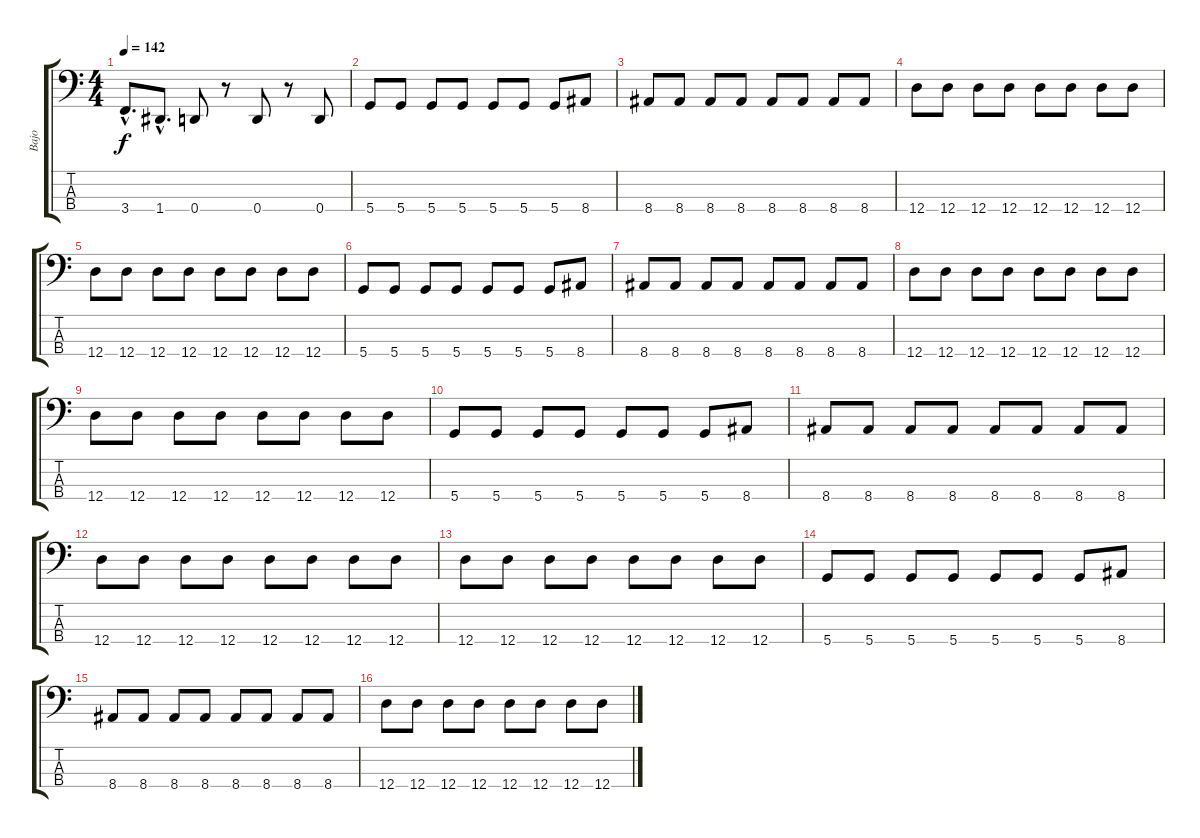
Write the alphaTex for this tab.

\track ("Bajo" "Bajo") {instrument electricbassfinger}
\staff {score tabs}
\tuning (G2 D2 A1 D1) {hide}
\ts (4 4)
\tempo 142
\clef f4
\ks c
3.4{hac}.8{d dy f} 1.4{hac}.8{d} 0.4.8 r.8 0.4.8 r.8 0.4.8 |
5.4.8 5.4.8 5.4.8 5.4.8 5.4.8 5.4.8 5.4.8 8.4.8 |
8.4.8 8.4.8 8.4.8 8.4.8 8.4.8 8.4.8 8.4.8 8.4.8 |
12.4.8 12.4.8 12.4.8 12.4.8 12.4.8 12.4.8 12.4.8 12.4.8 |
12.4.8 12.4.8 12.4.8 12.4.8 12.4.8 12.4.8 12.4.8 12.4.8 |
5.4.8 5.4.8 5.4.8 5.4.8 5.4.8 5.4.8 5.4.8 8.4.8 |
8.4.8 8.4.8 8.4.8 8.4.8 8.4.8 8.4.8 8.4.8 8.4.8 |
12.4.8 12.4.8 12.4.8 12.4.8 12.4.8 12.4.8 12.4.8 12.4.8 |
12.4.8 12.4.8 12.4.8 12.4.8 12.4.8 12.4.8 12.4.8 12.4.8 |
5.4.8 5.4.8 5.4.8 5.4.8 5.4.8 5.4.8 5.4.8 8.4.8 |
8.4.8 8.4.8 8.4.8 8.4.8 8.4.8 8.4.8 8.4.8 8.4.8 |
12.4.8 12.4.8 12.4.8 12.4.8 12.4.8 12.4.8 12.4.8 12.4.8 |
12.4.8 12.4.8 12.4.8 12.4.8 12.4.8 12.4.8 12.4.8 12.4.8 |
5.4.8 5.4.8 5.4.8 5.4.8 5.4.8 5.4.8 5.4.8 8.4.8 |
8.4.8 8.4.8 8.4.8 8.4.8 8.4.8 8.4.8 8.4.8 8.4.8 |
12.4.8 12.4.8 12.4.8 12.4.8 12.4.8 12.4.8 12.4.8 12.4.8
